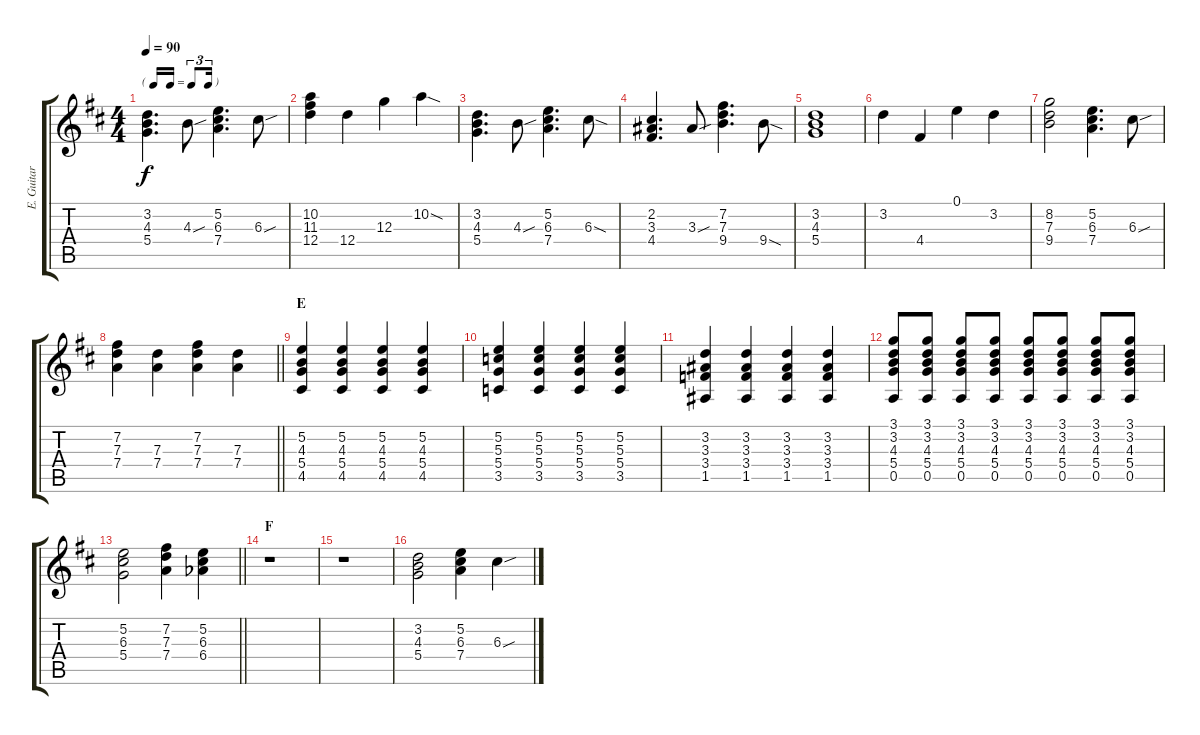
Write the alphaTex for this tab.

\track ("E. Guitar I" "E. Guitar ") {instrument electricguitarjazz}
\staff {score tabs}
\tuning (E4 B3 G3 D3 A2 E2) {hide}
\ts (4 4)
\tf triplet16th
\tempo 90
\clef g2
\ks d
(3.2 4.3 5.4).4{d dy f} 4.3{sou}.8 (5.2 6.3 7.4).4{d} 6.3{sou}.8 |
(10.2 11.3 12.4).4 12.4.4 12.3.4 10.2{sod}.4 |
(3.2 4.3 5.4).4{d} 4.3{sou}.8 (5.2 6.3 7.4).4{d} 6.3{sod}.8 |
(2.2 3.3 4.4).4{d} 3.3{sou}.8 (7.2 7.3 9.4).4{d} 9.4{sod}.8 |
(3.2 4.3 5.4).1 |
3.2.4 4.4.4 0.1.4 3.2.4 |
(8.2 7.3 9.4).2 (5.2 6.3 7.4).4{d} 6.3{sou}.8 |
\barLineRight lightlight
(7.2 7.3 7.4).4 (7.3 7.4).4 (7.2 7.3 7.4).4 (7.3 7.4).4 |
\section ("" "E")
(5.2 4.3 5.4 4.5).4 (5.2 4.3 5.4 4.5).4 (5.2 4.3 5.4 4.5).4 (5.2 4.3 5.4 4.5).4 |
(5.2 5.3 5.4 3.5).4 (5.2 5.3 5.4 3.5).4 (5.2 5.3 5.4 3.5).4 (5.2 5.3 5.4 3.5).4 |
(3.2 3.3 3.4 1.5).4 (3.2 3.3 3.4 1.5).4 (3.2 3.3 3.4 1.5).4 (3.2 3.3 3.4 1.5).4 |
(3.1 3.2 4.3 5.4 0.5).8 (3.1 3.2 4.3 5.4 0.5).8 (3.1 3.2 4.3 5.4 0.5).8 (3.1 3.2 4.3 5.4 0.5).8 (3.1 3.2 4.3 5.4 0.5).8 (3.1 3.2 4.3 5.4 0.5).8 (3.1 3.2 4.3 5.4 0.5).8 (3.1 3.2 4.3 5.4 0.5).8 |
\barLineRight lightlight
(5.2 6.3 5.4).2 (7.2 7.3 7.4).4 (5.2 6.3 6.4{acc b}).4 |
\section ("" "F")
r.1 |
r.1 |
(3.2 4.3 5.4).2 (5.2 6.3 7.4).4 6.3{sou}.4
